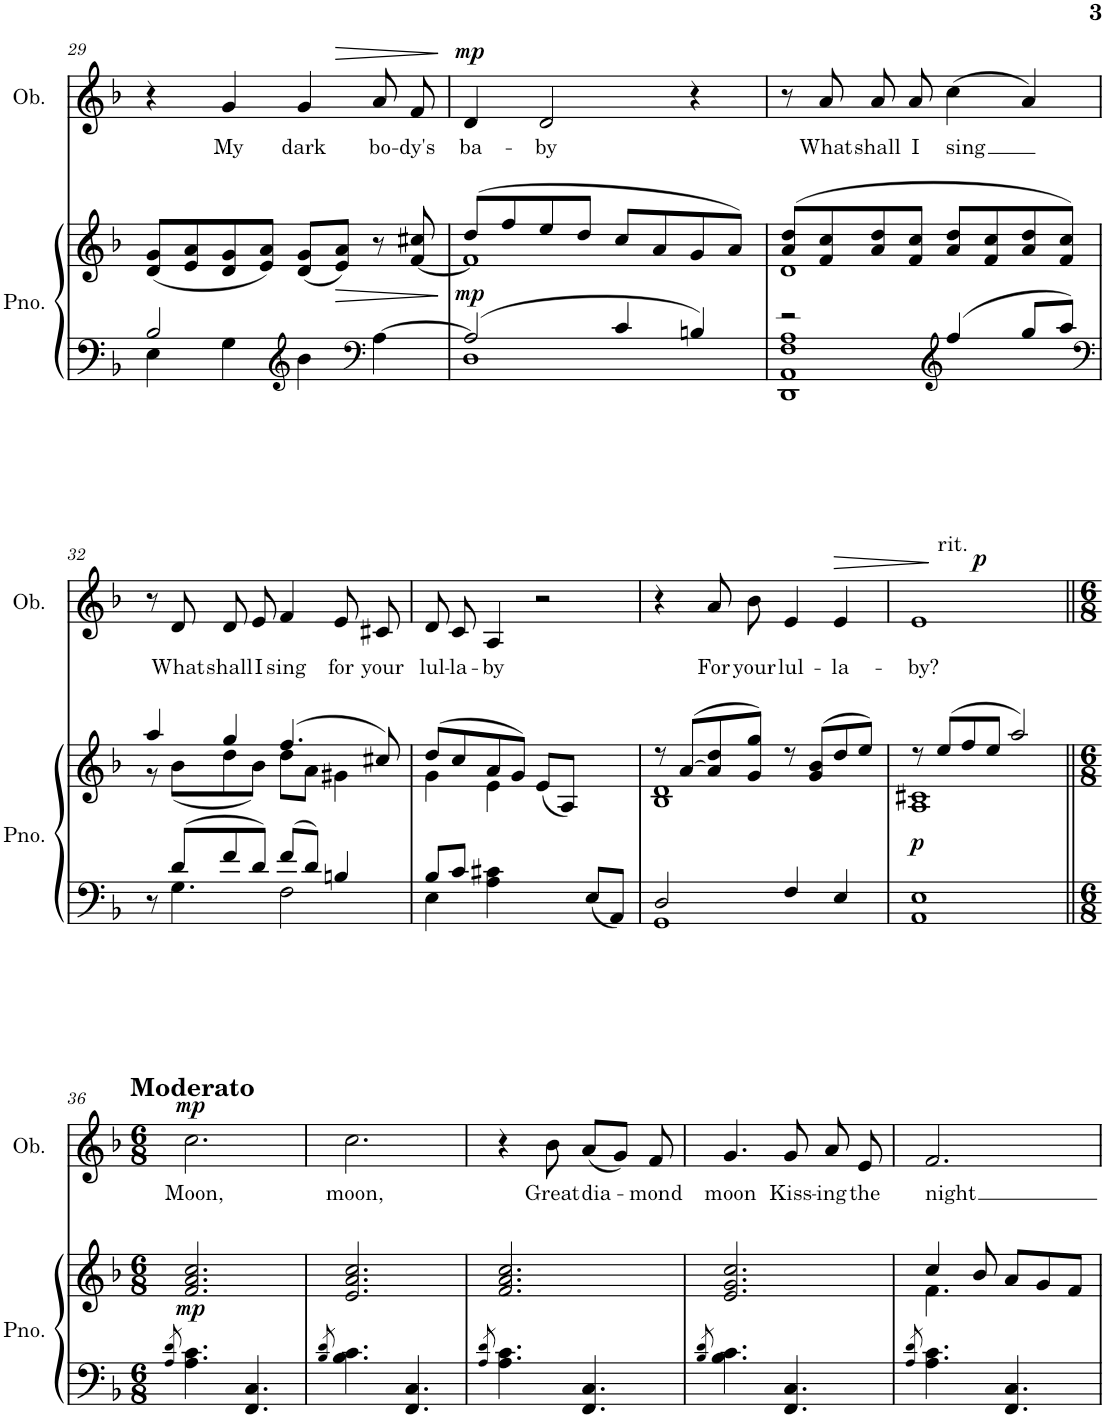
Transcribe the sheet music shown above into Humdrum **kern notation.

**kern	**kern	**dynam	**kern	**text	**dynam
*part2	*part2	*part2	*part1	*part1	*part1
*staff3	*staff2	*staff2/3	*staff1	*staff1	*staff1
*I"Piano	*	*	*I"Oboe	*	*
*I'Pno.	*	*	*I'Ob.	*	*
!!LO:PB:g=z
*clefF4	*clefG2	*	*clefG2	*	*
*k[b-]	*k[b-]	*	*k[b-]	*	*
*M4/4	*M4/4	*	*M4/4	*	*
*met(c)	*met(c)	*	*met(c)	*	*
=29	=29	=29	=29	=29	=29
*^	*	*	*	*	*
2B-/	4E\	(8d/ 8g/L	.	4r	.	.
.	.	8e/ 8a/	.	.	.	.
!	!	!	!	!	!LO:LY:b	!
.	4G\	8d/ 8g/	.	4g/	My	.
.	.	8e/ 8a/J)	.	.	.	.
*clefG2	*	*	*	*	*	*
!	!	!	!	!	!LO:LY:b	!
4b-\	2ryy	(8d/ 8g/L	.	4g/	dark	.
!	!	!	!LO:HP:b	!	!	!
.	.	8e/ 8a/J)	>	.	.	.
*clefF4	*	*	*	*	*	*
!	!	!	!	!	!LO:LY:b	!LO:HP:b
[4A\	.	8r	.	8a/	bo-	>
!	!	!	!	!	!LO:LY:b	!
.	.	[8f/ 8cc#X/	.	8f/	-dy's	.
*v	*v	*	*	*	*	*
.	.	]	.	.	]
=30	=30	=30	=30	=30	=30
*^	*^	*	*	*	*
!	!	!	!	!LO:DY:b	!	!LO:LY:b	!LO:DY:a
2A/]	1D	(8dd/L	1f]	mp	4d/	ba-	mp
.	.	8ff/	.	.	.	.	.
!	!	!	!	!	!	!LO:LY:b	!
.	.	8ee/	.	.	2d/	-by	.
.	.	8dd/J	.	.	.	.	.
4c/	.	8cc/L	.	.	.	.	.
.	.	8a/	.	.	.	.	.
4Bn/	.	8g/	.	.	4r	.	.
.	.	8a/J)	.	.	.	.	.
=31	=31	=31	=31	=31	=31	=31	=31
2r	1DD 1AA 1F 1A	(8a/ 8dd/L	1d	.	8r	.	.
!	!	!	!	!	!	!LO:LY:b	!
.	.	8f/ 8cc/	.	.	8a/	What	.
!	!	!	!	!	!	!LO:LY:b	!
.	.	8a/ 8dd/	.	.	8a/	shall	.
!	!	!	!	!	!	!LO:LY:b	!
.	.	8f/ 8cc/J	.	.	8a/	I	.
*clefG2	*	*	*	*	*	*	*
!	!	!	!	!	!	!LO:LY:b	!
4ff/	.	8a/ 8dd/L	.	.	(4cc\	sing	.
.	.	8f/ 8cc/	.	.	.	.	.
8gg/L	.	8a/ 8dd/	.	.	4a/)	.	.
8aa/J	.	8f/ 8cc/J)	.	.	.	.	.
!!LO:LB:g=z
=32	=32	=32	=32	=32	=32	=32	=32
*clefF4	*	*	*	*	*	*	*
8r	8ryy	4aa/	8r	.	8r	.	.
!	!	!	!	!	!	!LO:LY:b	!
8d/L	4.G\	.	(8b-\L	.	8d/	What	.
!	!	!	!	!	!	!LO:LY:b	!
8f/	.	4gg/	8dd\	.	8d/	shall	.
!	!	!	!	!	!	!LO:LY:b	!
8d/J	.	.	8b-\J)	.	8e/	I	.
!	!	!	!	!	!	!LO:LY:b	!
8f/L	2F\	(4.ff/	8dd\L	.	4f/	sing	.
8d/J	.	.	8a\J	.	.	.	.
!	!	!	!	!	!	!LO:LY:b	!
4Bn/	.	.	4g#X\	.	8e/	for	.
!	!	!	!	!	!	!LO:LY:b	!
.	.	8cc#X/)	.	.	8c#X/	your	.
=33	=33	=33	=33	=33	=33	=33	=33
!	!	!	!	!	!	!LO:LY:b	!
8B-/L	4E\	(8dd/L	4g\	.	8d/	lul-	.
!	!	!	!	!	!	!LO:LY:b	!
8c/J	.	8cc/	.	.	8c/	-la-	.
!	!	!	!	!	!	!LO:LY:b	!
4A\ 4c#X\	2.ryy	8a/	4e\	.	4A/	-by	.
.	.	8g/J)	.	.	.	.	.
4ryy	.	(8e/L	2ryy	.	2r	.	.
.	.	8A/J)	.	.	.	.	.
8E/L	.	4ryy	.	.	.	.	.
8AA/J	.	.	.	.	.	.	.
=34	=34	=34	=34	=34	=34	=34	=34
2D/	1GG	8r	1B- 1d	.	4r	.	.
.	.	([8a/L	.	.	.	.	.
!	!	!	!	!	!	!LO:LY:b	!
.	.	8a/] 8dd/	.	.	8a/	For	.
!	!	!	!	!	!	!LO:LY:b	!
.	.	8g/ 8gg/J)	.	.	8b-\	your	.
!	!	!	!	!	!	!LO:LY:b	!
4F/	.	8r	.	.	4e/	lul-	.
.	.	(8g/ 8b-/L	.	.	.	.	.
!	!	!	!	!	!	!LO:LY:b	!LO:HP:b
4E/	.	8dd/	.	.	4e/	-la-	>
.	.	8ee/J)	.	.	.	.	.
*v	*v	*	*	*	*	*	*
=35	=35	=35	=35	=35	=35	=35
!	!	!	!	!LO:TX:a:t=rit.	!	!
!	!	!	!LO:DY:b	!	!LO:LY:b	!
*	*	*	*	*^	*	*
1AA 1E	8r	1A 1c#X	p	1e	4.ryy	-by?	.
.	(8ee/L	.	.	.	.	.	.
.	8ff/	.	.	.	.	.	.
!	!	!	!	!	!	!	!LO:DY:a
.	8ee/J	.	.	.	2ryy	.	p
.	2aa/)	.	.	.	.	.	.
.	.	.	.	.	8ryy	.	.
*	*v	*v	*	*	*	*	*
.	.	.	.	.	.	]
*	*	*	*v	*v	*	*
!!LO:LB:g=z
=36||	=36||	=36||	=36||	=36||	=36||
*M6/8	*M6/8	*	*M6/8	*	*
8qA/ 8qd/	.	.	.	.	.
!	!	!	!LO:TX:a:B:t=Moderato	!	!
!	!	!LO:DY:b	!	!LO:LY:b	!LO:DY:a
4.A\ 4.c\	2.f/ 2.a/ 2.cc/	mp	2.cc\	Moon,	mp
4.FF/ 4.C/	.	.	.	.	.
=37	=37	=37	=37	=37	=37
8qB-/ 8qd/	.	.	.	.	.
!	!	!	!	!LO:LY:b	!
4.B-\ 4.c\	2.e/ 2.a/ 2.cc/	.	2.cc\	moon,	.
4.FF/ 4.C/	.	.	.	.	.
=38	=38	=38	=38	=38	=38
8qA/ 8qd/	.	.	.	.	.
4.A\ 4.c\	2.f/ 2.a/ 2.cc/	.	4r	.	.
!	!	!	!	!LO:LY:b	!
.	.	.	8b-\	Great	.
!	!	!	!	!LO:LY:b	!
4.FF/ 4.C/	.	.	(8a/L	dia-	.
.	.	.	8g/J)	.	.
!	!	!	!	!LO:LY:b	!
.	.	.	8f/	-mond	.
=39	=39	=39	=39	=39	=39
8qB-/ 8qd/	.	.	.	.	.
!	!	!	!	!LO:LY:b	!
4.B-\ 4.c\	2.e/ 2.g/ 2.cc/	.	4.g/	moon	.
!	!	!	!	!LO:LY:b	!
4.FF/ 4.C/	.	.	8g/	Kiss-	.
!	!	!	!	!LO:LY:b	!
.	.	.	8a/	-ing	.
!	!	!	!	!LO:LY:b	!
.	.	.	8e/	the	.
=40	=40	=40	=40	=40	=40
8qA/ 8qd/	.	.	.	.	.
*	*^	*	*	*	*
!	!	!	!	!	!LO:LY:b	!
4.A\ 4.c\	4cc/	4.f\	.	2.f/	night	.
.	8b-/	.	.	.	.	.
4.FF/ 4.C/	8a/L	4.ryy	.	.	.	.
.	8g/	.	.	.	.	.
.	8f/J	.	.	.	.	.
*	*v	*v	*	*	*	*
=	=	=	=	=	=
*-	*-	*-	*-	*-	*-
